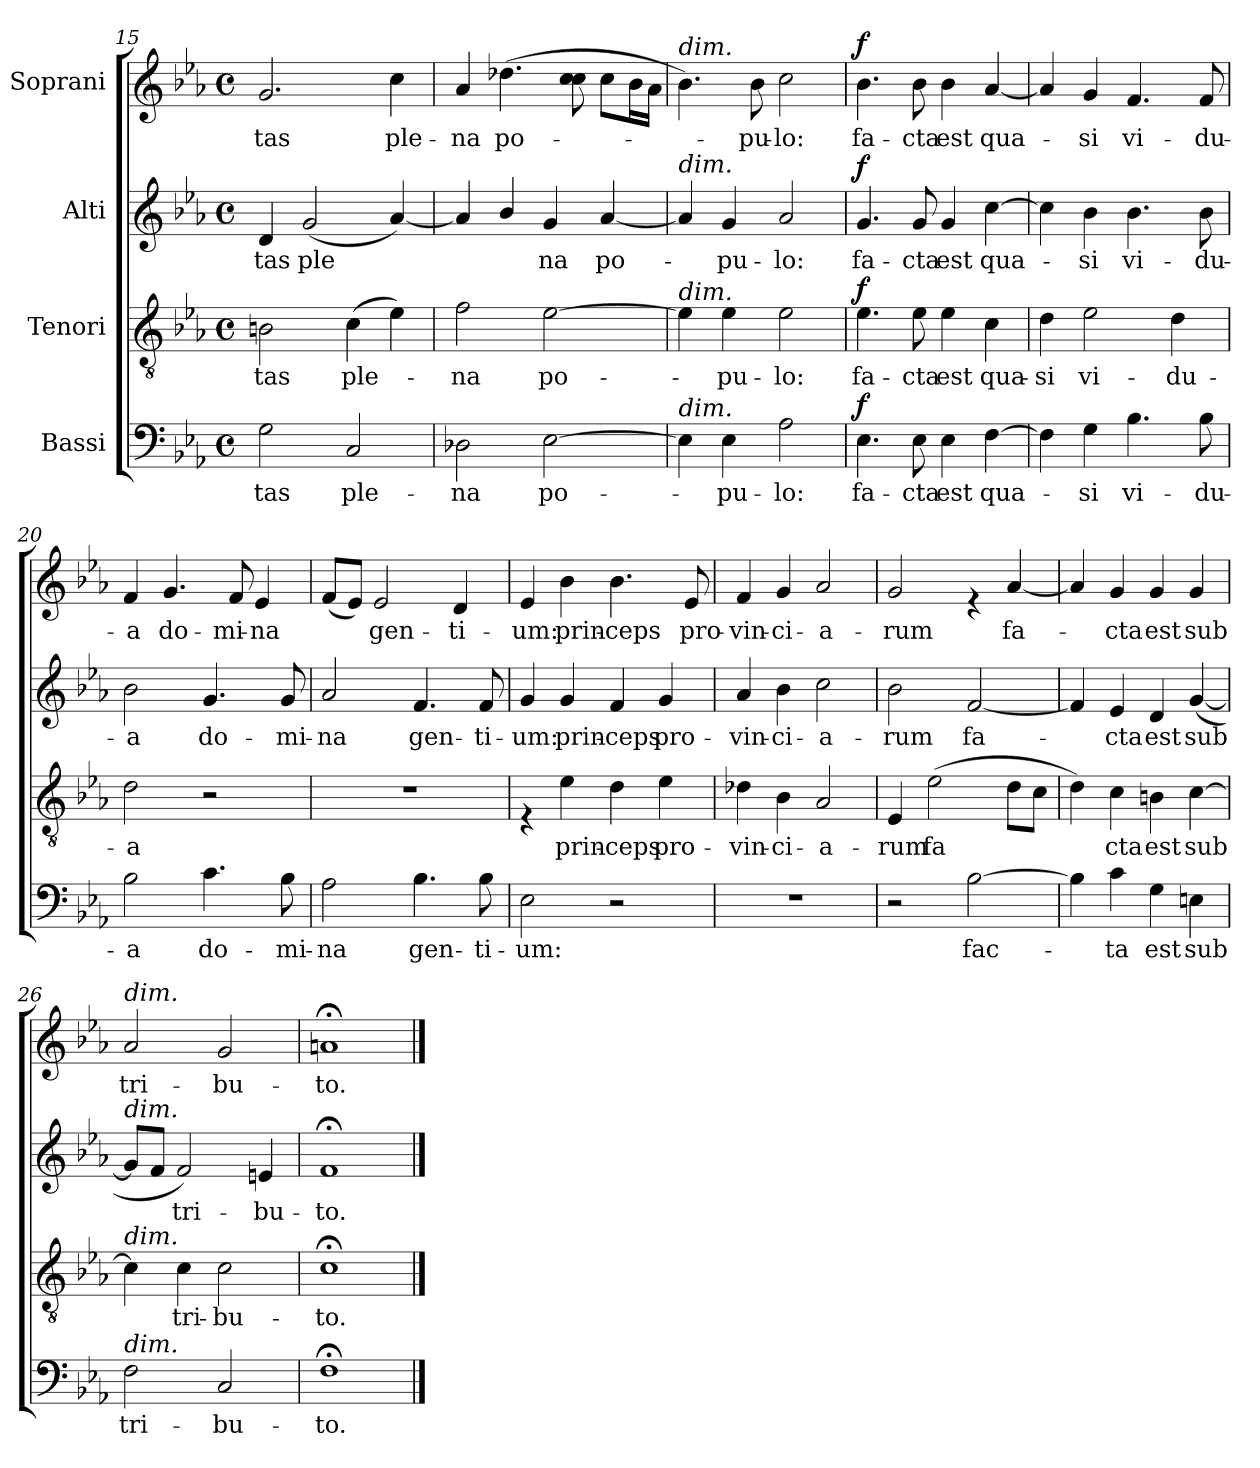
**kern	**text	**dynam	**kern	**text	**dynam	**kern	**text	**dynam	**kern	**text	**dynam
*part4	*part4	*part4	*part3	*part3	*part3	*part2	*part2	*part2	*part1	*part1	*part1
*staff4	*staff4	*staff4	*staff3	*staff3	*staff3	*staff2	*staff2	*staff2	*staff1	*staff1	*staff1
*I"Bassi	*	*	*I"Tenori	*	*	*I"Alti	*	*	*I"Soprani	*	*
!!LO:LB:g=z
*clefF4	*	*	*clefGv2	*	*	*clefG2	*	*	*clefG2	*	*
*k[b-e-a-]	*	*	*k[b-e-a-]	*	*	*k[b-e-a-]	*	*	*k[b-e-a-]	*	*
*E-:	*	*	*E-:	*	*	*E-:	*	*	*E-:	*	*
*M4/4	*	*	*M4/4	*	*	*M4/4	*	*	*M4/4	*	*
*met(c)	*	*	*met(c)	*	*	*met(c)	*	*	*met(c)	*	*
=15	=15	=15	=15	=15	=15	=15	=15	=15	=15	=15	=15
!	!LO:LY:b	!	!	!LO:LY:b	!	!	!LO:LY:b	!	!	!LO:LY:b	!
2G\	-tas	.	2Bn\	-tas	.	4d/	-tas	.	2.g/	-tas	.
!	!	!	!	!	!	!	!LO:LY:b	!	!	!	!
.	.	.	.	.	.	(<2g/	ple	.	.	.	.
!	!LO:LY:b	!	!	!LO:LY:b	!	!	!	!	!	!	!
2C/	ple-	.	(>4c\	ple-	.	.	.	.	.	.	.
!	!	!	!	!	!	!	!	!	!	!LO:LY:b	!
.	.	.	4e-\)	.	.	[<4a-/)	.	.	4cc\	ple-	.
=16	=16	=16	=16	=16	=16	=16	=16	=16	=16	=16	=16
!	!LO:LY:b	!	!	!LO:LY:b	!	!	!	!	!	!LO:LY:b	!
2D-X\	-na	.	2f\	-na	.	4a-/]	.	.	4a-/	-na	.
!	!	!	!	!	!	!	!	!	!	!LO:LY:b	!
.	.	.	.	.	.	4b-/	.	.	(>4.dd-X\	po-	.
!	!LO:LY:b	!	!	!LO:LY:b	!	!	!LO:LY:b	!	!	!	!
[>2E-\	po-	.	[>2e-\	po-	.	4g/	na	.	.	.	.
.	.	.	.	.	.	.	.	.	8cc\ 8cc\	.	.
!	!	!	!	!	!	!	!LO:LY:b	!	!	!	!
.	.	.	.	.	.	[<4a-/	po-	.	8cc\L	.	.
.	.	.	.	.	.	.	.	.	16b-\L	.	.
.	.	.	.	.	.	.	.	.	16a-\JJ	.	.
=17	=17	=17	=17	=17	=17	=17	=17	=17	=17	=17	=17
!	!	!	!	!	!	!	!	!	!LO:TX:a:i:t=dim.	!	!
!	!	!	!	!	!	!LO:TX:a:i:t=dim.	!	!	!	!	!
!	!	!	!LO:TX:a:i:t=dim.	!	!	!	!	!	!	!	!
!LO:TX:a:i:t=dim.	!	!	!	!	!	!	!	!	!	!	!
4E-\]	.	.	4e-\]	.	.	4a-/]	.	.	4.b-\)	.	.
!	!LO:LY:b	!	!	!LO:LY:b	!	!	!LO:LY:b	!	!	!	!
4E-\	-pu-	.	4e-\	-pu-	.	4g/	-pu-	.	.	.	.
!	!	!	!	!	!	!	!	!	!	!LO:LY:b	!
.	.	.	.	.	.	.	.	.	8b-\	-pu-	.
!	!LO:LY:b	!	!	!LO:LY:b	!	!	!LO:LY:b	!	!	!LO:LY:b	!
2A-\	-lo:	.	2e-\	-lo:	.	2a-/	-lo:	.	2cc\	-lo:	.
=18	=18	=18	=18	=18	=18	=18	=18	=18	=18	=18	=18
!	!LO:LY:b	!LO:DY:a	!	!LO:LY:b	!LO:DY:a	!	!LO:LY:b	!LO:DY:a	!	!LO:LY:b	!LO:DY:a
4.E-\	fa-	f	4.e-\	fa-	f	4.g/	fa-	f	4.b-\	fa-	f
!	!LO:LY:b	!	!	!LO:LY:b	!	!	!LO:LY:b	!	!	!LO:LY:b	!
8E-\	-cta	.	8e-\	-cta	.	8g/	-cta	.	8b-\	-cta	.
!	!LO:LY:b	!	!	!LO:LY:b	!	!	!LO:LY:b	!	!	!LO:LY:b	!
4E-\	est	.	4e-\	est	.	4g/	est	.	4b-\	est	.
!	!LO:LY:b	!	!	!LO:LY:b	!	!	!LO:LY:b	!	!	!LO:LY:b	!
[>4F\	qua-	.	4c\	qua-	.	[>4cc\	qua-	.	[<4a-/	qua-	.
=19	=19	=19	=19	=19	=19	=19	=19	=19	=19	=19	=19
!	!	!	!	!LO:LY:b	!	!	!	!	!	!	!
4F\]	.	.	4d\	-si	.	4cc\]	.	.	4a-/]	.	.
!	!LO:LY:b	!	!	!LO:LY:b	!	!	!LO:LY:b	!	!	!LO:LY:b	!
4G\	-si	.	2e-\	vi-	.	4b-\	-si	.	4g/	-si	.
!	!LO:LY:b	!	!	!	!	!	!LO:LY:b	!	!	!LO:LY:b	!
4.B-\	vi-	.	.	.	.	4.b-\	vi-	.	4.f/	vi-	.
!	!	!	!	!LO:LY:b	!	!	!	!	!	!	!
.	.	.	4d\	-du-	.	.	.	.	.	.	.
!	!LO:LY:b	!	!	!	!	!	!LO:LY:b	!	!	!LO:LY:b	!
8B-\	-du-	.	.	.	.	8b-\	-du-	.	8f/	-du-	.
=20	=20	=20	=20	=20	=20	=20	=20	=20	=20	=20	=20
!	!LO:LY:b	!	!	!LO:LY:b	!	!	!LO:LY:b	!	!	!LO:LY:b	!
2B-\	-a	.	2d\	-a	.	2b-\	-a	.	4f/	-a	.
!	!	!	!	!	!	!	!	!	!	!LO:LY:b	!
.	.	.	.	.	.	.	.	.	4.g/	do-	.
!	!LO:LY:b	!	!	!	!	!	!LO:LY:b	!	!	!	!
4.c\	do-	.	2r	.	.	4.g/	do-	.	.	.	.
!	!	!	!	!	!	!	!	!	!	!LO:LY:b	!
.	.	.	.	.	.	.	.	.	8f/	-mi-	.
!	!	!	!	!	!	!	!	!	!	!LO:LY:b	!
.	.	.	.	.	.	.	.	.	4e-/	-na	.
!	!LO:LY:b	!	!	!	!	!	!LO:LY:b	!	!	!	!
8B-\	-mi-	.	.	.	.	8g/	-mi-	.	.	.	.
!!LO:LB:g=z
=21	=21	=21	=21	=21	=21	=21	=21	=21	=21	=21	=21
!	!LO:LY:b	!	!	!	!	!	!LO:LY:b	!	!	!	!
2A-\	-na	.	1r	.	.	2a-/	-na	.	(<8f/L	.	.
.	.	.	.	.	.	.	.	.	8e-/J)	.	.
!	!	!	!	!	!	!	!	!	!	!LO:LY:b	!
.	.	.	.	.	.	.	.	.	2e-/	gen-	.
!	!LO:LY:b	!	!	!	!	!	!LO:LY:b	!	!	!	!
4.B-\	gen-	.	.	.	.	4.f/	gen-	.	.	.	.
!	!	!	!	!	!	!	!	!	!	!LO:LY:b	!
.	.	.	.	.	.	.	.	.	4d/	-ti-	.
!	!LO:LY:b	!	!	!	!	!	!LO:LY:b	!	!	!	!
8B-\	-ti-	.	.	.	.	8f/	-ti-	.	.	.	.
=22	=22	=22	=22	=22	=22	=22	=22	=22	=22	=22	=22
!	!LO:LY:b	!	!	!	!	!	!LO:LY:b	!	!	!LO:LY:b	!
2E-\	-um:	.	4rE	.	.	4g/	-um:	.	4e-/	-um:	.
!	!	!	!	!LO:LY:b	!	!	!LO:LY:b	!	!	!LO:LY:b	!
.	.	.	4e-\	prin-	.	4g/	prin-	.	4b-\	prin-	.
!	!	!	!	!LO:LY:b	!	!	!LO:LY:b	!	!	!LO:LY:b	!
2r	.	.	4d\	-ceps	.	4f/	-ceps	.	4.b-\	-ceps	.
!	!	!	!	!LO:LY:b	!	!	!LO:LY:b	!	!	!	!
.	.	.	4e-\	pro-	.	4g/	pro-	.	.	.	.
!	!	!	!	!	!	!	!	!	!	!LO:LY:b	!
.	.	.	.	.	.	.	.	.	8e-/	pro-	.
=23	=23	=23	=23	=23	=23	=23	=23	=23	=23	=23	=23
!	!	!	!	!LO:LY:b	!	!	!LO:LY:b	!	!	!LO:LY:b	!
1r	.	.	4d-X\	-vin-	.	4a-/	-vin-	.	4f/	-vin-	.
!	!	!	!	!LO:LY:b	!	!	!LO:LY:b	!	!	!LO:LY:b	!
.	.	.	4B-\	-ci-	.	4b-\	-ci-	.	4g/	-ci-	.
!	!	!	!	!LO:LY:b	!	!	!LO:LY:b	!	!	!LO:LY:b	!
.	.	.	2A-/	-a-	.	2cc\	-a-	.	2a-/	-a-	.
=24	=24	=24	=24	=24	=24	=24	=24	=24	=24	=24	=24
!	!	!	!	!LO:LY:b	!	!	!LO:LY:b	!	!	!LO:LY:b	!
2r	.	.	4E-/	-rum	.	2b-\	-rum	.	2g/	-rum	.
!	!	!	!	!LO:LY:b	!	!	!	!	!	!	!
.	.	.	(>2e-\	fa	.	.	.	.	.	.	.
!	!LO:LY:b	!	!	!	!	!	!LO:LY:b	!	!	!	!
[>2B-\	fac-	.	.	.	.	[<2f/	fa-	.	4re	.	.
!	!	!	!	!	!	!	!	!	!	!LO:LY:b	!
.	.	.	8d\L	.	.	.	.	.	[<4a-/	fa-	.
.	.	.	8c\J	.	.	.	.	.	.	.	.
=25	=25	=25	=25	=25	=25	=25	=25	=25	=25	=25	=25
4B-\]	.	.	4d\)	.	.	4f/]	.	.	4a-/]	.	.
!	!LO:LY:b	!	!	!LO:LY:b	!	!	!LO:LY:b	!	!	!LO:LY:b	!
4c\	-ta	.	4c\	cta	.	4e-/	-cta	.	4g/	-cta	.
!	!LO:LY:b	!	!	!LO:LY:b	!	!	!LO:LY:b	!	!	!LO:LY:b	!
4G\	est	.	4Bn\	est	.	4d/	est	.	4g/	est	.
!	!LO:LY:b	!	!	!LO:LY:b	!	!	!LO:LY:b	!	!	!LO:LY:b	!
4En\	sub	.	[>4c\	sub	.	(<[<4g/	sub	.	4g/	sub	.
=26	=26	=26	=26	=26	=26	=26	=26	=26	=26	=26	=26
!	!	!	!	!	!	!	!	!	!LO:TX:a:i:t=dim.	!	!
!	!	!	!	!	!	!LO:TX:a:i:t=dim.	!	!	!	!	!
!	!	!	!LO:TX:a:i:t=dim.	!	!	!	!	!	!	!	!
!LO:TX:a:i:t=dim.	!	!	!	!	!	!	!	!	!	!	!
!	!LO:LY:b	!	!	!	!	!	!	!	!	!LO:LY:b	!
2F\	tri-	.	4c\]	.	.	8g/L]	.	.	2a-/	tri-	.
.	.	.	.	.	.	8f/J	.	.	.	.	.
!	!	!	!	!LO:LY:b	!	!	!LO:LY:b	!	!	!	!
.	.	.	4c\	tri-	.	2f/)	tri-	.	.	.	.
!	!LO:LY:b	!	!	!LO:LY:b	!	!	!	!	!	!LO:LY:b	!
2C/	-bu-	.	2c\	-bu-	.	.	.	.	2g/	-bu-	.
!	!	!	!	!	!	!	!LO:LY:b	!	!	!	!
.	.	.	.	.	.	4en/	-bu-	.	.	.	.
!!LO:PB:g=z
=27	=27	=27	=27	=27	=27	=27	=27	=27	=27	=27	=27
!	!LO:LY:b	!	!	!LO:LY:b	!	!	!LO:LY:b	!	!	!LO:LY:b	!
1F;<	-to.	.	1c;<	-to.	.	1f;	-to.	.	1an;	-to.	.
==	==	==	==	==	==	==	==	==	==	==	==
*-	*-	*-	*-	*-	*-	*-	*-	*-	*-	*-	*-
